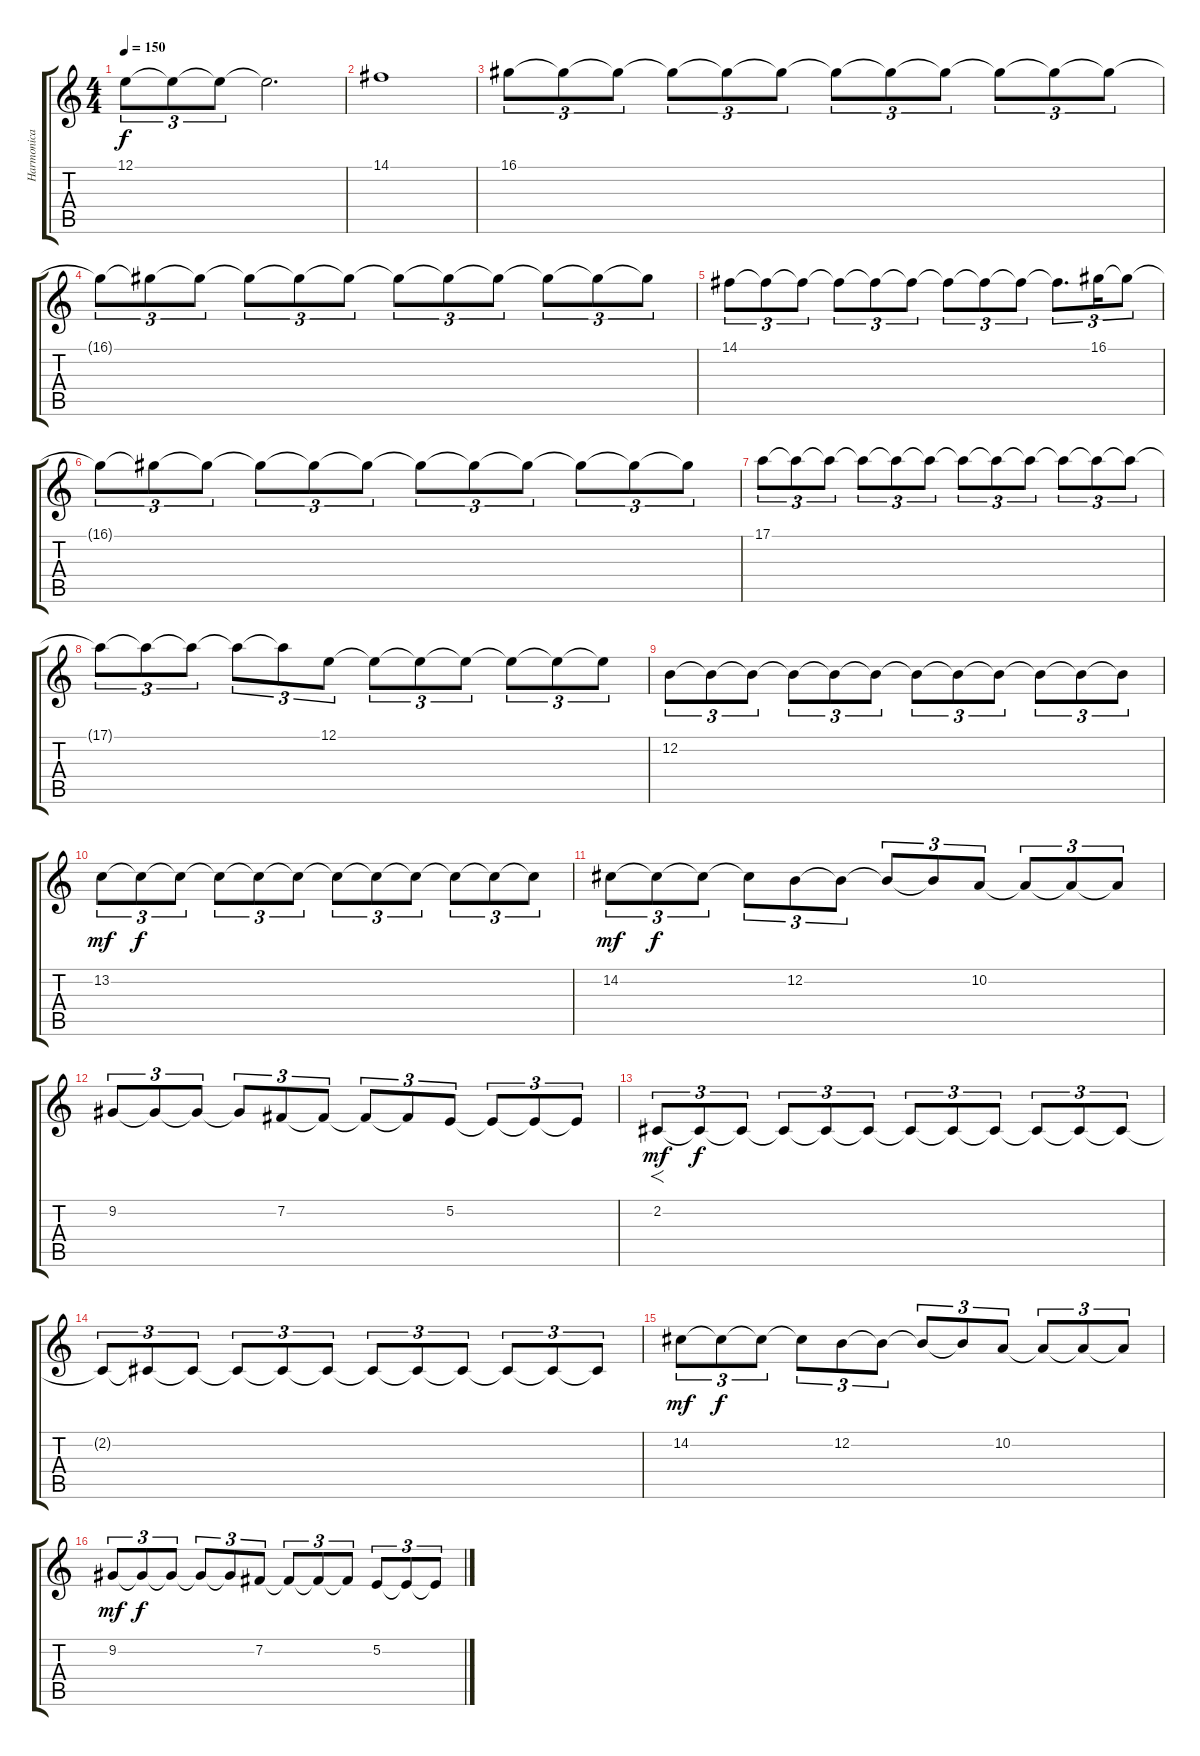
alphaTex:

\track ("Harmonica" "Harmonica") {instrument harmonica}
\staff {score tabs}
\tuning (E4 B3 G3 D3 A2 E2) {hide}
\ts (4 4)
\tempo 150
\clef g2
\ks c
12.1.8{tu (3 2) dy f volume 11} 12.1{t}.8{tu (3 2) volume 8} 12.1{t}.8{tu (3 2) volume 11} 12.1{t}.2{d} |
14.1.1 |
16.1.8{tu (3 2) volume 11} 16.1{t}.8{tu (3 2) volume 8} 16.1{t}.8{tu (3 2) volume 11} 16.1{t}.8{tu (3 2) volume 8} 16.1{t}.8{tu (3 2) volume 11} 16.1{t}.8{tu (3 2) volume 8} 16.1{t}.8{tu (3 2) volume 11} 16.1{t}.8{tu (3 2) volume 8} 16.1{t}.8{tu (3 2) volume 11} 16.1{t}.8{tu (3 2) volume 8} 16.1{t}.8{tu (3 2) volume 11} 16.1{t}.8{tu (3 2) volume 8} |
16.1{t}.8{tu (3 2) volume 11} 16.1{t}.8{tu (3 2) volume 8} 16.1{t}.8{tu (3 2) volume 11} 16.1{t}.8{tu (3 2) volume 8} 16.1{t}.8{tu (3 2) volume 11} 16.1{t}.8{tu (3 2) volume 8} 16.1{t}.8{tu (3 2) volume 11} 16.1{t}.8{tu (3 2) volume 8} 16.1{t}.8{tu (3 2) volume 11} 16.1{t}.8{tu (3 2) volume 8} 16.1{t}.8{tu (3 2) volume 11} 16.1{t}.8{tu (3 2) volume 8} |
14.1.8{tu (3 2) volume 11} 14.1{t}.8{tu (3 2) volume 8} 14.1{t}.8{tu (3 2) volume 11} 14.1{t}.8{tu (3 2) volume 8} 14.1{t}.8{tu (3 2) volume 11} 14.1{t}.8{tu (3 2) volume 8} 14.1{t}.8{tu (3 2) volume 11} 14.1{t}.8{tu (3 2) volume 8} 14.1{t}.8{tu (3 2) volume 11} 14.1{t}.8{d tu (3 2) volume 8} 16.1.16{tu (3 2) volume 11} 16.1{t}.8{tu (3 2) volume 8} |
16.1{t}.8{tu (3 2) volume 11} 16.1{t}.8{tu (3 2) volume 8} 16.1{t}.8{tu (3 2) volume 11} 16.1{t}.8{tu (3 2) volume 8} 16.1{t}.8{tu (3 2) volume 11} 16.1{t}.8{tu (3 2) volume 8} 16.1{t}.8{tu (3 2) volume 11} 16.1{t}.8{tu (3 2) volume 8} 16.1{t}.8{tu (3 2) volume 11} 16.1{t}.8{tu (3 2) volume 8} 16.1{t}.8{tu (3 2) volume 11} 16.1{t}.8{tu (3 2) volume 8} |
17.1.8{tu (3 2) volume 11} 17.1{t}.8{tu (3 2) volume 7} 17.1{t}.8{tu (3 2) volume 11} 17.1{t}.8{tu (3 2) volume 7} 17.1{t}.8{tu (3 2) volume 11} 17.1{t}.8{tu (3 2) volume 7} 17.1{t}.8{tu (3 2) volume 11} 17.1{t}.8{tu (3 2) volume 7} 17.1{t}.8{tu (3 2) volume 11} 17.1{t}.8{tu (3 2) volume 8} 17.1{t}.8{tu (3 2) volume 11} 17.1{t}.8{tu (3 2) volume 8} |
17.1{t}.8{tu (3 2) volume 11} 17.1{t}.8{tu (3 2) volume 8} 17.1{t}.8{tu (3 2) volume 11} 17.1{t}.8{tu (3 2) volume 8} 17.1{t}.8{tu (3 2) volume 11} 12.1.8{tu (3 2) volume 8} 12.1{t}.8{tu (3 2) volume 11} 12.1{t}.8{tu (3 2) volume 8} 12.1{t}.8{tu (3 2) volume 11} 12.1{t}.8{tu (3 2) volume 8} 12.1{t}.8{tu (3 2) volume 11} 12.1{t}.8{tu (3 2) volume 8} |
12.2.8{tu (3 2) volume 11} 12.2{t}.8{tu (3 2) volume 8} 12.2{t}.8{tu (3 2) volume 11} 12.2{t}.8{tu (3 2) volume 8} 12.2{t}.8{tu (3 2) volume 11} 12.2{t}.8{tu (3 2) volume 8} 12.2{t}.8{tu (3 2) volume 11} 12.2{t}.8{tu (3 2) volume 8} 12.2{t}.8{tu (3 2) volume 11} 12.2{t}.8{tu (3 2) volume 8} 12.2{t}.8{tu (3 2) volume 11} 12.2{t}.8{tu (3 2) volume 7} |
13.2.8{tu (3 2) dy mf volume 11} 13.2{t}.8{tu (3 2) dy f volume 7} 13.2{t}.8{tu (3 2) volume 11} 13.2{t}.8{tu (3 2) volume 7} 13.2{t}.8{tu (3 2) volume 11} 13.2{t}.8{tu (3 2) volume 7} 13.2{t}.8{tu (3 2) volume 11} 13.2{t}.8{tu (3 2) volume 7} 13.2{t}.8{tu (3 2) volume 11} 13.2{t}.8{tu (3 2) volume 7} 13.2{t}.8{tu (3 2) volume 11} 13.2{t}.8{tu (3 2) volume 8} |
14.2.8{tu (3 2) dy mf volume 11} 14.2{t}.8{tu (3 2) dy f volume 8} 14.2{t}.8{tu (3 2) volume 11} 14.2{t}.8{tu (3 2) volume 8} 12.2.8{tu (3 2) volume 11} 12.2{t}.8{tu (3 2) volume 8} 12.2{t}.8{tu (3 2) volume 11} 12.2{t}.8{tu (3 2) volume 8} 10.2.8{tu (3 2) volume 11} 10.2{t}.8{tu (3 2) volume 8} 10.2{t}.8{tu (3 2) volume 11} 10.2{t}.8{tu (3 2) volume 8} |
9.2.8{tu (3 2) volume 11} 9.2{t}.8{tu (3 2) volume 8} 9.2{t}.8{tu (3 2) volume 11} 9.2{t}.8{tu (3 2) volume 8} 7.2.8{tu (3 2) volume 11} 7.2{t}.8{tu (3 2) volume 8} 7.2{t}.8{tu (3 2) volume 11} 7.2{t}.8{tu (3 2) volume 8} 5.2.8{tu (3 2) volume 11} 5.2{t}.8{tu (3 2) volume 8} 5.2{t}.8{tu (3 2) volume 11} 5.2{t}.8{tu (3 2) volume 8} |
2.2.8{f tu (3 2) dy mf volume 11} 2.2{t}.8{tu (3 2) dy f volume 8} 2.2{t}.8{tu (3 2) volume 11} 2.2{t}.8{tu (3 2) volume 8} 2.2{t}.8{tu (3 2) volume 11} 2.2{t}.8{tu (3 2) volume 8} 2.2{t}.8{tu (3 2) volume 11} 2.2{t}.8{tu (3 2) volume 8} 2.2{t}.8{tu (3 2) volume 11} 2.2{t}.8{tu (3 2) volume 8} 2.2{t}.8{tu (3 2) volume 11} 2.2{t}.8{tu (3 2) volume 8} |
2.2{t}.8{tu (3 2) volume 11} 2.2{t}.8{tu (3 2) volume 8} 2.2{t}.8{tu (3 2) volume 11} 2.2{t}.8{tu (3 2) volume 8} 2.2{t}.8{tu (3 2) volume 11} 2.2{t}.8{tu (3 2) volume 8} 2.2{t}.8{tu (3 2) volume 11} 2.2{t}.8{tu (3 2) volume 8} 2.2{t}.8{tu (3 2) volume 11} 2.2{t}.8{tu (3 2) volume 8} 2.2{t}.8{tu (3 2) volume 11} 2.2{t}.8{tu (3 2) volume 8} |
14.2.8{tu (3 2) dy mf volume 11} 14.2{t}.8{tu (3 2) dy f volume 8} 14.2{t}.8{tu (3 2) volume 11} 14.2{t}.8{tu (3 2) volume 8} 12.2.8{tu (3 2) volume 11} 12.2{t}.8{tu (3 2) volume 8} 12.2{t}.8{tu (3 2) volume 11} 12.2{t}.8{tu (3 2) volume 8} 10.2.8{tu (3 2) volume 11} 10.2{t}.8{tu (3 2) volume 8} 10.2{t}.8{tu (3 2) volume 11} 10.2{t}.8{tu (3 2) volume 8} |
9.2.8{tu (3 2) dy mf volume 11} 9.2{t}.8{tu (3 2) dy f volume 8} 9.2{t}.8{tu (3 2) volume 11} 9.2{t}.8{tu (3 2) volume 8} 9.2{t}.8{tu (3 2) volume 11} 7.2.8{tu (3 2) volume 8} 7.2{t}.8{tu (3 2) volume 11} 7.2{t}.8{tu (3 2) volume 8} 7.2{t}.8{tu (3 2) volume 11} 5.2.8{tu (3 2) volume 8} 5.2{t}.8{tu (3 2) volume 11} 5.2{t}.8{tu (3 2) volume 6}
